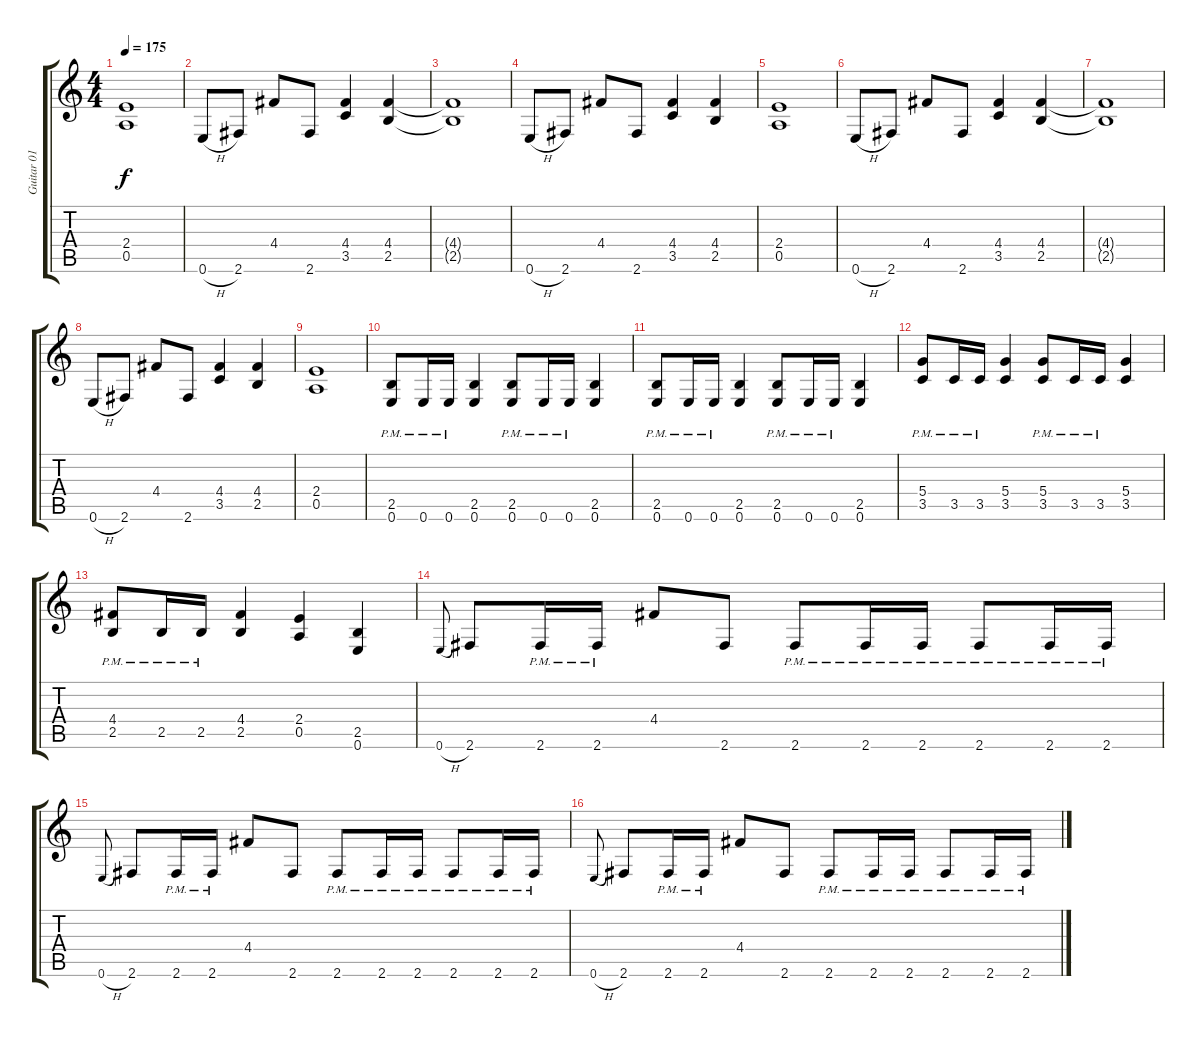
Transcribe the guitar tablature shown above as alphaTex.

\track ("Guitar 01" "Guitar 01") {instrument distortionguitar}
\staff {score tabs}
\tuning (E4 B3 G3 D3 A2 E2) {hide}
\ts (4 4)
\tempo 175
\clef g2
\ks c
(2.4 0.5).1{dy f} |
0.6{h}.8 2.6.8 4.4.8 2.6.8 (4.4 3.5).4 (4.4 2.5).4 |
(4.4{t} 2.5{t}).1 |
0.6{h}.8 2.6.8 4.4.8 2.6.8 (4.4 3.5).4 (4.4 2.5).4 |
(2.4 0.5).1 |
0.6{h}.8 2.6.8 4.4.8 2.6.8 (4.4 3.5).4 (4.4 2.5).4 |
(4.4{t} 2.5{t}).1 |
0.6{h}.8 2.6.8 4.4.8 2.6.8 (4.4 3.5).4 (4.4 2.5).4 |
(2.4 0.5).1 |
(2.5{pm} 0.6{pm}).8 0.6{pm}.16 0.6{pm}.16 (2.5 0.6).4 (2.5{pm} 0.6{pm}).8 0.6{pm}.16 0.6{pm}.16 (2.5 0.6).4 |
(2.5{pm} 0.6{pm}).8 0.6{pm}.16 0.6{pm}.16 (2.5 0.6).4 (2.5{pm} 0.6{pm}).8 0.6{pm}.16 0.6{pm}.16 (2.5 0.6).4 |
(5.4{pm} 3.5{pm}).8 3.5{pm}.16 3.5{pm}.16 (5.4 3.5).4 (5.4{pm} 3.5{pm}).8 3.5{pm}.16 3.5{pm}.16 (5.4 3.5).4 |
(4.4{pm} 2.5{pm}).8 2.5{pm}.16 2.5{pm}.16 (4.4 2.5).4 (2.4 0.5).4 (2.5 0.6).4 |
0.6{h}.8{gr onbeat} 2.6.8 2.6{pm}.16 2.6{pm}.16 4.4.8 2.6.8 2.6{pm}.8 2.6{pm}.16 2.6{pm}.16 2.6{pm}.8 2.6{pm}.16 2.6{pm}.16 |
0.6{h}.8{gr onbeat} 2.6.8 2.6{pm}.16 2.6{pm}.16 4.4.8 2.6.8 2.6{pm}.8 2.6{pm}.16 2.6{pm}.16 2.6{pm}.8 2.6{pm}.16 2.6{pm}.16 |
0.6{h}.8{gr onbeat} 2.6.8 2.6{pm}.16 2.6{pm}.16 4.4.8 2.6.8 2.6{pm}.8 2.6{pm}.16 2.6{pm}.16 2.6{pm}.8 2.6{pm}.16 2.6{pm}.16
